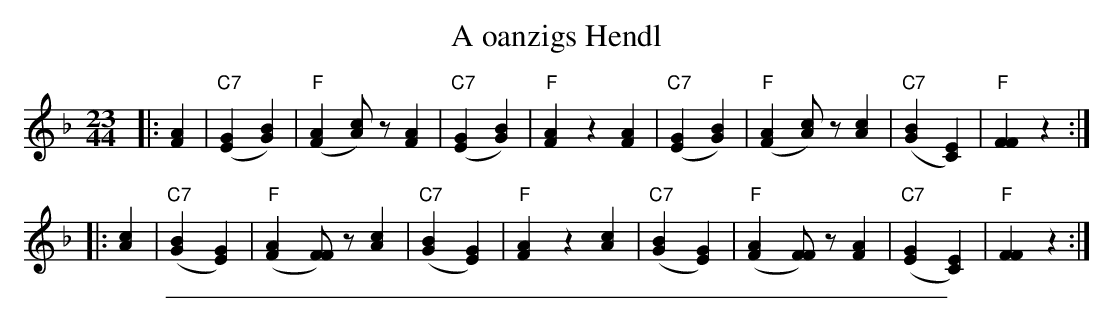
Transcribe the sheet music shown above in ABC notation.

X:1
T: A oanzigs Hendl
M: 23/44
L: 1/8
K: F
|: [A2F2] \
| "C7"([G2E2][B2G2]) | "F"([A2F2] [cA])z [A2F2] \
| "C7"([G2E2][B2G2]) | "F"[A2F2] z2 [A2F2] \
| "C7"([G2E2][B2G2]) | "F"([A2F2] [cA])z [c2A2] \
| "C7"([B2G2][E2C2]) | "F"[F2F2] z2 :|
|: [c2A2] \
| "C7"([B2G2][G2E2]) | "F"([A2F2] [FF])z [c2A2] \
| "C7"([B2G2][G2E2]) | "F"[A2F2] z2 [c2A2] \
| "C7"([B2G2][G2E2]) | "F"([A2F2] [FF])z [A2F2] \
| "C7"([G2E2][E2C2]) | "F"[F2F2] z2 :|
